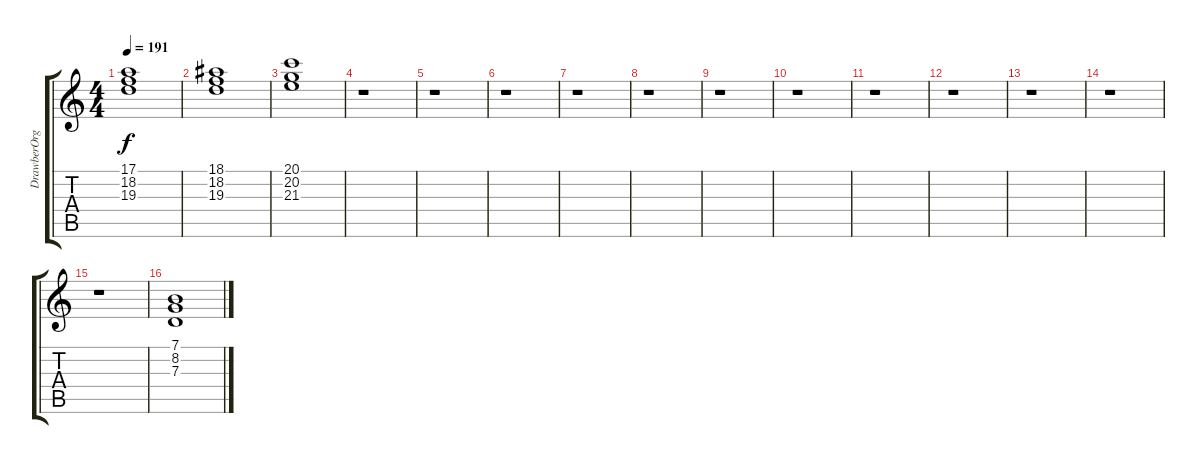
\track ("DrawberOrgan(Backing)" "DrawberOrg") {instrument drawbarorgan}
\staff {score tabs}
\tuning (E4 B3 G3 D3 A2 E2) {hide}
\ts (4 4)
\tempo 191
\clef g2
\ks c
(17.1{t} 18.2{t} 19.3{t}).1{dy f} |
(18.1 18.2 19.3).1 |
(20.1 20.2 21.3).1 |
r.1 |
r.1 |
r.1 |
r.1 |
r.1 |
r.1 |
r.1 |
r.1 |
r.1 |
r.1 |
r.1 |
r.1 |
(7.1 8.2 7.3).1
